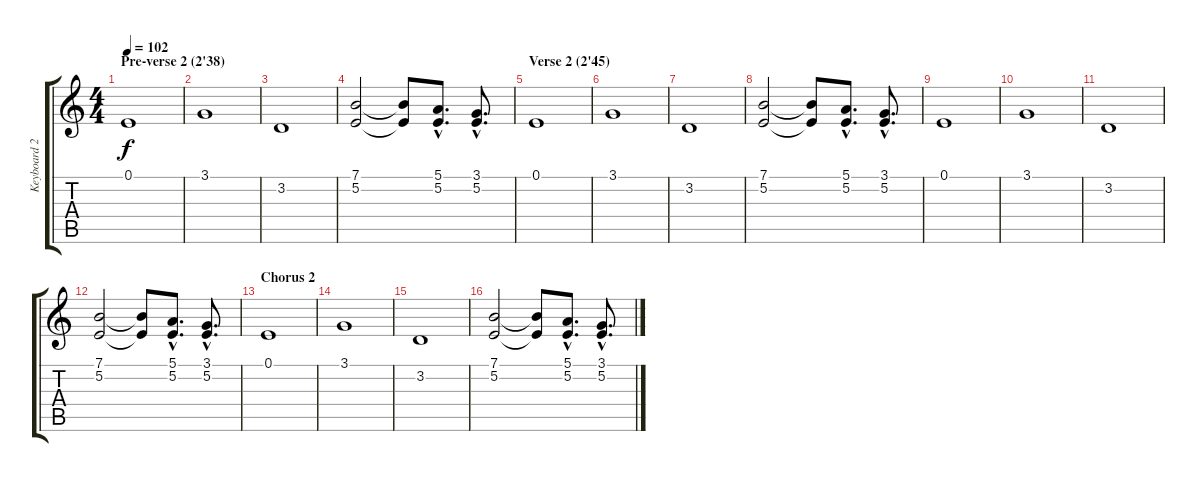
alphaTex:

\track ("Keyboard 2" "Keyboard 2") {instrument synthstrings2}
\staff {score tabs}
\tuning (E4 B3 G3 D3 A2 E2) {hide}
\ts (4 4)
\section ("" "Pre-verse 2 (2'38)")
\tempo 102
\clef g2
\ks c
0.1.1{dy f} |
3.1.1 |
3.2.1 |
(7.1 5.2).2 (7.1{t} 5.2{t}).8 (5.1{hac} 5.2{hac}).8{d} (3.1{hac} 5.2{hac}).8{d} |
\section ("" "Verse 2 (2'45)")
0.1.1 |
3.1.1 |
3.2.1 |
(7.1 5.2).2 (7.1{t} 5.2{t}).8 (5.1{hac} 5.2{hac}).8{d} (3.1{hac} 5.2{hac}).8{d} |
0.1.1 |
3.1.1 |
3.2.1 |
(7.1 5.2).2 (7.1{t} 5.2{t}).8 (5.1{hac} 5.2{hac}).8{d} (3.1{hac} 5.2{hac}).8{d} |
\section ("" "Chorus 2")
0.1.1 |
3.1.1 |
3.2.1 |
(7.1 5.2).2 (7.1{t} 5.2{t}).8 (5.1{hac} 5.2{hac}).8{d} (3.1{hac} 5.2{hac}).8{d}
